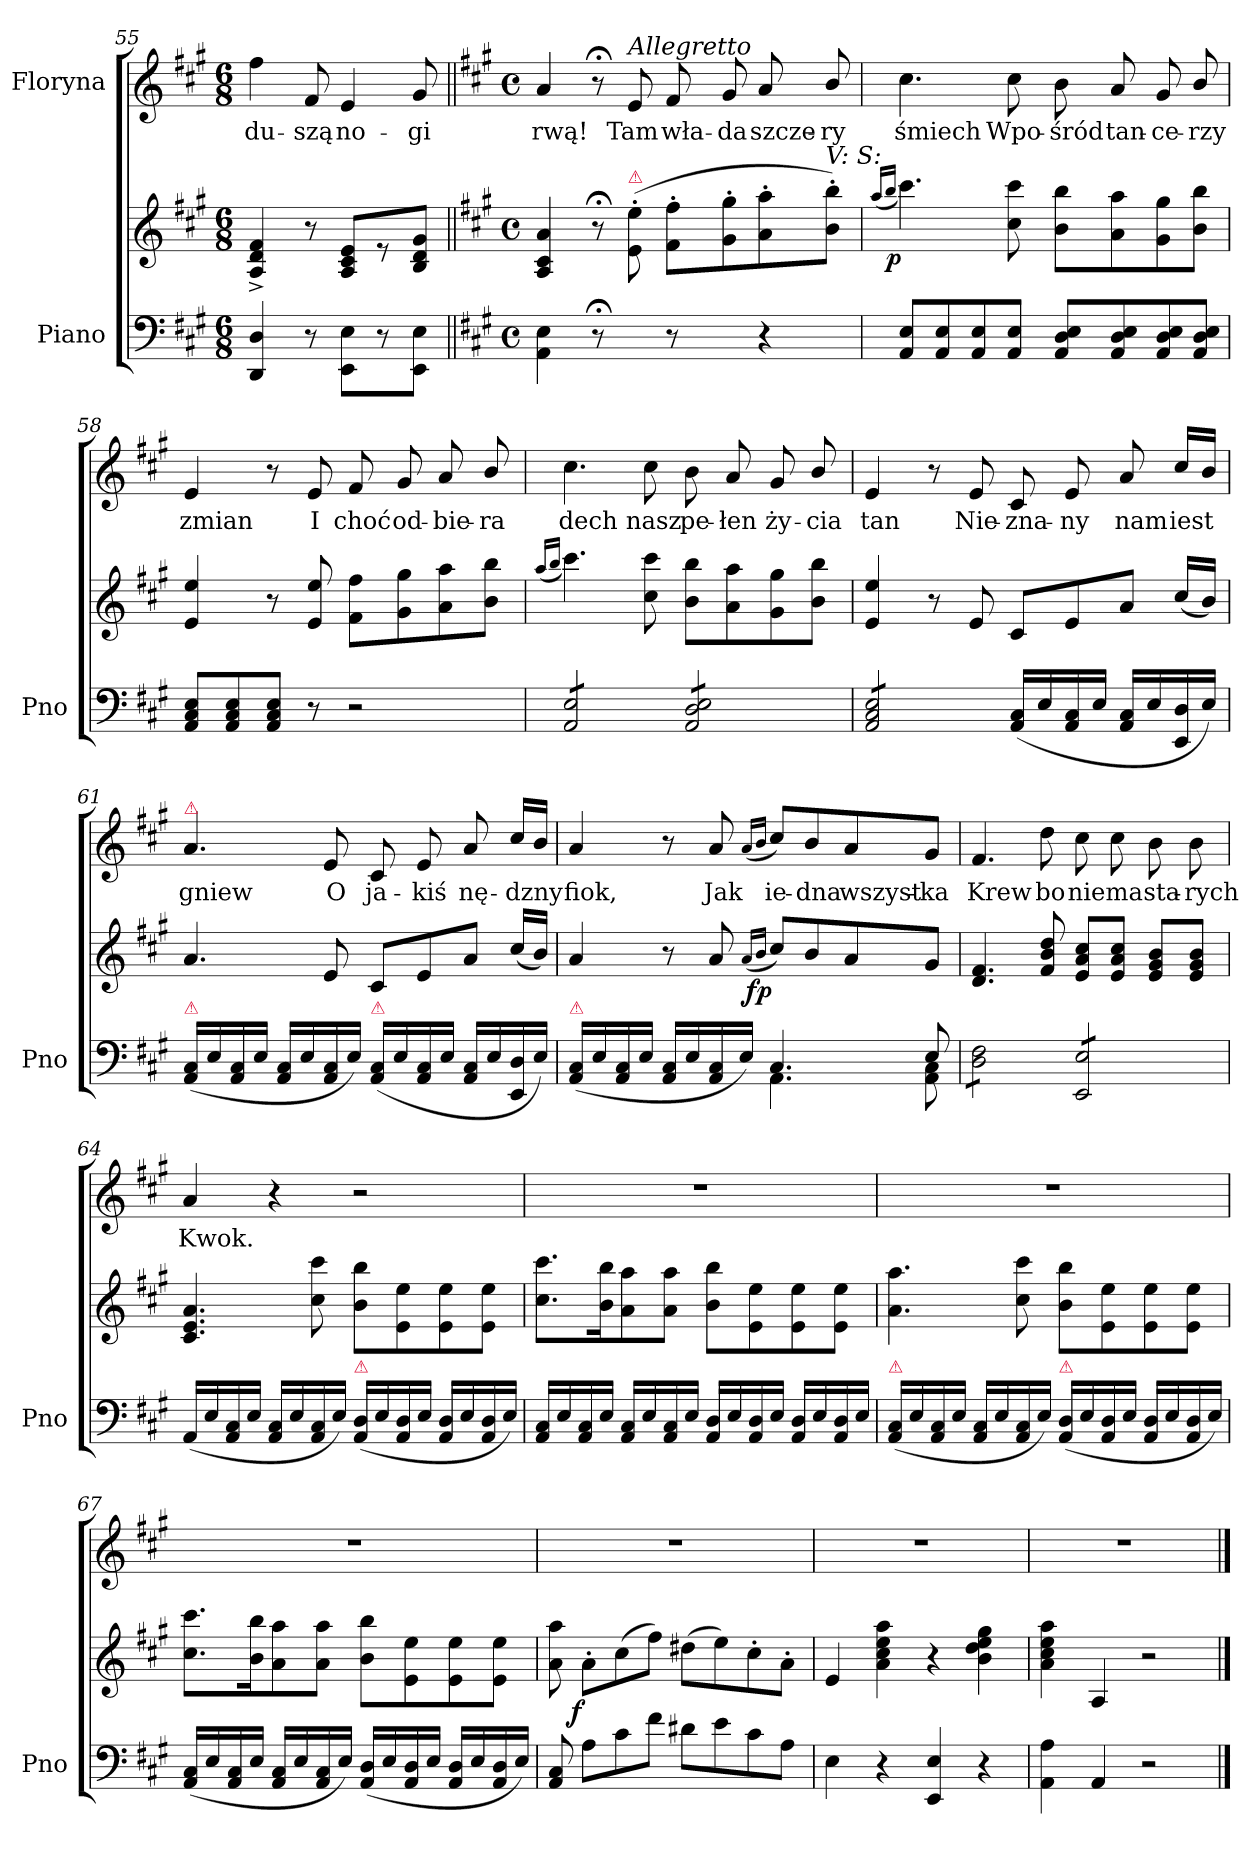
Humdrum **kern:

**kern	**kern	**dynam	**kern	**text
*part2	*part2	*part2	*part1	*part1
*staff3	*staff2	*staff2/3	*staff1	*staff1
*I"Piano	*	*	*I"Floryna	*
*I'Pno	*	*	*	*
*clefF4	*clefG2	*	*clefG2	*
*k[f#c#g#]	*k[f#c#g#]	*	*k[f#c#g#]	*
*M6/8	*M6/8	*	*M6/8	*
=55	=55	=55	=55	=55
4DD/ 4D/	4A^>/ 4d^>/ 4f#^>/	.	4ff#\	du-
8r	8r	.	8f#/	-szą
8EE\ 8E\L	8A/ 8c#/ 8e/L	.	4e/	no-
8r	8r	.	.	.
8EE\ 8E\J	8B/ 8d/ 8g#/J	.	8g#/	-gi
=56||	=56||	=56||	=56||	=56||
*k[f#c#g#]	*k[f#c#g#]	*	*k[f#c#g#]	*
*M4/4	*M4/4	*	*M4/4	*
*met(c)	*met(c)	*	*met(c)	*
4AA\ 4E\	4A/ 4c#/ 4a/	.	4a/	rwą!
!LO:N:vis=8	!	!	!	!
4r;<	8r;<	.	8r;<	.
!	!	!	!LO:TX:a:i:t=Allegretto	!
!	!LO:TX:a:color=crimson:t=⚠	!	!	!
.	(>8e'>\ 8ee'>\	.	8e/	Tam
!LO:N:vis=8	!	!	!	!
4r	8f#'>\ 8ff#'>\L	.	8f#/	wła-
.	8g#'>\ 8gg#'>\	.	8g#/	-da
4r	8a'>\ 8aa'>\	.	8a/	szcze-
!	!LO:TX:a:i:t=V&colon; S&colon;	!	!	!
.	8b'>\ 8bb'>\J)	.	8b/	-ry
=57	=57	=57	=57	=57
.	(<16qqaa/LL	.	.	.
.	16qqbb/JJ	.	.	.
!	!	!LO:DY:b:rj	!	!
8AA/ 8E/L	4.ccc#\)	p	4.cc#\	śmiech
8AA/ 8E/	.	.	.	.
8AA/ 8E/	.	.	.	.
8AA/ 8E/J	8cc#\ 8ccc#\	.	8cc#\	Wpo-
8AA/ 8D/ 8E/L	8b\ 8bb\L	.	8b\	-śród
8AA/ 8D/ 8E/	8a\ 8aa\	.	8a/	tan-
8AA/ 8D/ 8E/	8g#\ 8gg#\	.	8g#/	-ce-
8AA/ 8D/ 8E/J	8b\ 8bb\J	.	8b/	-rzy
=58	=58	=58	=58	=58
8AA/ 8C#/ 8E/L	4e/ 4ee/	.	4e/	zmian
8AA/ 8C#/ 8E/	.	.	.	.
8AA/ 8C#/ 8E/J	8r	.	8r	.
8r	8e/ 8ee/	.	8e/	I
2r	8f#\ 8ff#\L	.	8f#/	choć
.	8g#\ 8gg#\	.	8g#/	od-
.	8a\ 8aa\	.	8a/	-bie-
.	8b\ 8bb\J	.	8b/	-ra
=59	=59	=59	=59	=59
.	(<16qqaa/LL	.	.	.
.	16qqbb/JJ	.	.	.
*tremolo	*	*	*	*
8AA/ 8E/L	4.ccc#\)	.	4.cc#\	dech
8AA/ 8E/	.	.	.	.
8AA/ 8E/	.	.	.	.
8AA/ 8E/J	8cc#\ 8ccc#\	.	8cc#\	nasz
8AA/ 8D/ 8E/L	8b\ 8bb\L	.	8b\	pe-
8AA/ 8D/ 8E/	8a\ 8aa\	.	8a/	-łen
8AA/ 8D/ 8E/	8g#\ 8gg#\	.	8g#/	ży-
8AA/ 8D/ 8E/J	8b\ 8bb\J	.	8b/	-cia
=60	=60	=60	=60	=60
8AA/ 8C#/ 8E/L	4e/ 4ee/	.	4e/	tan
8AA/ 8C#/ 8E/	.	.	.	.
8AA/ 8C#/ 8E/	8r	.	8r	.
8AA/ 8C#/ 8E/J	8e/	.	8e/	Nie-
*Xtremolo	*	*	*	*
(<16AA/ 16C#/LL	8c#/L	.	8c#/	-zna-
16E/	.	.	.	.
16AA/ 16C#/	8e/	.	8e/	-ny
16E/JJ	.	.	.	.
16AA/ 16C#/LL	8a/J	.	8a/	nam
16E/	.	.	.	.
16EE/ 16D/	(<16cc#/LL	.	16cc#/LL	iest
16E/JJ)	16b/JJ)	.	16b/JJ	.
=61	=61	=61	=61	=61
!	!	!	!LO:TX:a:color=crimson:t=⚠	!
!LO:TX:a:color=crimson:t=⚠	!	!	!	!
(<16AA/ 16C#/LL	4.a/	.	4.a/	gniew
16E/	.	.	.	.
16AA/ 16C#/	.	.	.	.
16E/JJ	.	.	.	.
16AA/ 16C#/LL	.	.	.	.
16E/	.	.	.	.
16AA/ 16C#/	8e/	.	8e/	O
16E/JJ)	.	.	.	.
!LO:TX:a:color=crimson:t=⚠	!	!	!	!
(<16AA/ 16C#/LL	8c#/L	.	8c#/	ja-
16E/	.	.	.	.
16AA/ 16C#/	8e/	.	8e/	-kiś
16E/JJ	.	.	.	.
16AA/ 16C#/LL	8a/J	.	8a/	nę-
16E/	.	.	.	.
16EE/ 16D/	(<16cc#/LL	.	16cc#/LL	-dzny
16E/JJ)	16b/JJ)	.	16b/JJ	.
=62	=62	=62	=62	=62
*^	*	*	*	*
!LO:TX:a:color=crimson:t=⚠	!	!	!	!	!
(<16AA/ 16C#/LL	2ryy	4a/	.	4a/	fiok,
16E/	.	.	.	.	.
16AA/ 16C#/	.	.	.	.	.
16E/JJ	.	.	.	.	.
16AA/ 16C#/LL	.	8r	.	8r	.
16E/	.	.	.	.	.
16AA/ 16C#/	.	8a/	.	8a/	Jak
16E/JJ)	.	.	.	.	.
.	.	(<16qqa/LL	.	(<16qqa/LL	.
.	.	16qqb/JJ	.	16qqb/JJ	.
!	!	!	!LO:DY:b:rj	!	!
!	!	!	!LO:DY:n=1:b:rj	!	!
4.C#/	4.AA\	8cc#/L)	f p	8cc#/L)	ie-
.	.	8b/	.	8b/	-dna
.	.	8a/	.	8a/	wszyst-
8E/	8AA\ 8C#\	8g#/J	.	8g#/J	-ka
*v	*v	*	*	*	*
=63	=63	=63	=63	=63
*tremolo	*	*	*	*
8D\ 8F#\L	4.d/ 4.f#/	.	4.f#/	Krew
8D\ 8F#\	.	.	.	.
8D\ 8F#\	.	.	.	.
8D\ 8F#\J	8f#/ 8b/ 8dd/	.	8dd\	bo
8EE/ 8E/L	8e/ 8a/ 8cc#/L	.	8cc#\	nie
8EE/ 8E/	8e/ 8a/ 8cc#/J	.	8cc#\	ma
8EE/ 8E/	8e/ 8g#/ 8b/L	.	8b\	sta-
8EE/ 8E/J	8e/ 8g#/ 8b/J	.	8b\	-rych
*Xtremolo	*	*	*	*
=64	=64	=64	=64	=64
(<16AA/LL	4.c#/ 4.e/ 4.a/	.	4a/	Kwok.
16E/	.	.	.	.
16AA/ 16C#/	.	.	.	.
16E/JJ	.	.	.	.
16AA/ 16C#/LL	.	.	4r	.
16E/	.	.	.	.
16AA/ 16C#/	8cc#\ 8ccc#\	.	.	.
16E/JJ)	.	.	.	.
!LO:TX:a:color=crimson:t=⚠	!	!	!	!
(<16AA/ 16D/LL	8b\ 8bb\L	.	2r	.
16E/	.	.	.	.
16AA/ 16D/	8e\ 8ee\	.	.	.
16E/JJ	.	.	.	.
16AA/ 16D/LL	8e\ 8ee\	.	.	.
16E/	.	.	.	.
16AA/ 16D/	8e\ 8ee\J	.	.	.
16E/JJ)	.	.	.	.
=65	=65	=65	=65	=65
16AA/ 16C#/LL	8.cc#\ 8.ccc#\L	.	1r	.
16E/	.	.	.	.
16AA/ 16C#/	.	.	.	.
16E/JJ	16b\ 16bb\K	.	.	.
16AA/ 16C#/LL	8a\ 8aa\	.	.	.
16E/	.	.	.	.
16AA/ 16C#/	8a\ 8aa\J	.	.	.
16E/JJ	.	.	.	.
16AA/ 16D/LL	8b\ 8bb\L	.	.	.
16E/	.	.	.	.
16AA/ 16D/	8e\ 8ee\	.	.	.
16E/JJ	.	.	.	.
16AA/ 16D/LL	8e\ 8ee\	.	.	.
16E/	.	.	.	.
16AA/ 16D/	8e\ 8ee\J	.	.	.
16E/JJ	.	.	.	.
=66	=66	=66	=66	=66
!LO:TX:a:color=crimson:t=⚠	!	!	!	!
(<16AA/ 16C#/LL	4.a\ 4.aa\	.	1r	.
16E/	.	.	.	.
16AA/ 16C#/	.	.	.	.
16E/JJ	.	.	.	.
16AA/ 16C#/LL	.	.	.	.
16E/	.	.	.	.
16AA/ 16C#/	8cc#\ 8ccc#\	.	.	.
16E/JJ)	.	.	.	.
!LO:TX:a:color=crimson:t=⚠	!	!	!	!
(<16AA/ 16D/LL	8b\ 8bb\L	.	.	.
16E/	.	.	.	.
16AA/ 16D/	8e\ 8ee\	.	.	.
16E/JJ	.	.	.	.
16AA/ 16D/LL	8e\ 8ee\	.	.	.
16E/	.	.	.	.
16AA/ 16D/	8e\ 8ee\J	.	.	.
16E/JJ)	.	.	.	.
=67	=67	=67	=67	=67
(<16AA/ 16C#/LL	8.cc#\ 8.ccc#\L	.	1r	.
16E/	.	.	.	.
16AA/ 16C#/	.	.	.	.
16E/JJ	16b\ 16bb\K	.	.	.
16AA/ 16C#/LL	8a\ 8aa\	.	.	.
16E/	.	.	.	.
16AA/ 16C#/	8a\ 8aa\J	.	.	.
16E/JJ)	.	.	.	.
(<16AA/ 16D/LL	8b\ 8bb\L	.	.	.
16E/	.	.	.	.
16AA/ 16D/	8e\ 8ee\	.	.	.
16E/JJ	.	.	.	.
16AA/ 16D/LL	8e\ 8ee\	.	.	.
16E/	.	.	.	.
16AA/ 16D/	8e\ 8ee\J	.	.	.
16E/JJ)	.	.	.	.
=68	=68	=68	=68	=68
8AA/ 8C#/	8a\ 8aa\	.	1r	.
!	!	!LO:DY:b:rj	!	!
8A\L	8a'>\L	f	.	.
8c#\	(>8cc#\	.	.	.
8f#\J	8ff#\J)	.	.	.
8d#X\L	(>8dd#X\L	.	.	.
8e\	8ee\)	.	.	.
8c#\	8cc#'>\	.	.	.
8A\J	8a'>\J	.	.	.
=69	=69	=69	=69	=69
4E\	4e/	.	1r	.
4r	4a\ 4cc#\ 4ee\ 4aa\	.	.	.
4EE/ 4E/	4r	.	.	.
4r	4b\ 4dd\ 4ee\ 4gg#\	.	.	.
=70	=70	=70	=70	=70
4AA\ 4A\	4a\ 4cc#\ 4ee\ 4aa\	.	1r	.
4AA/	4A/	.	.	.
2r	2r	.	.	.
==	==	==	==	==
*-	*-	*-	*-	*-
